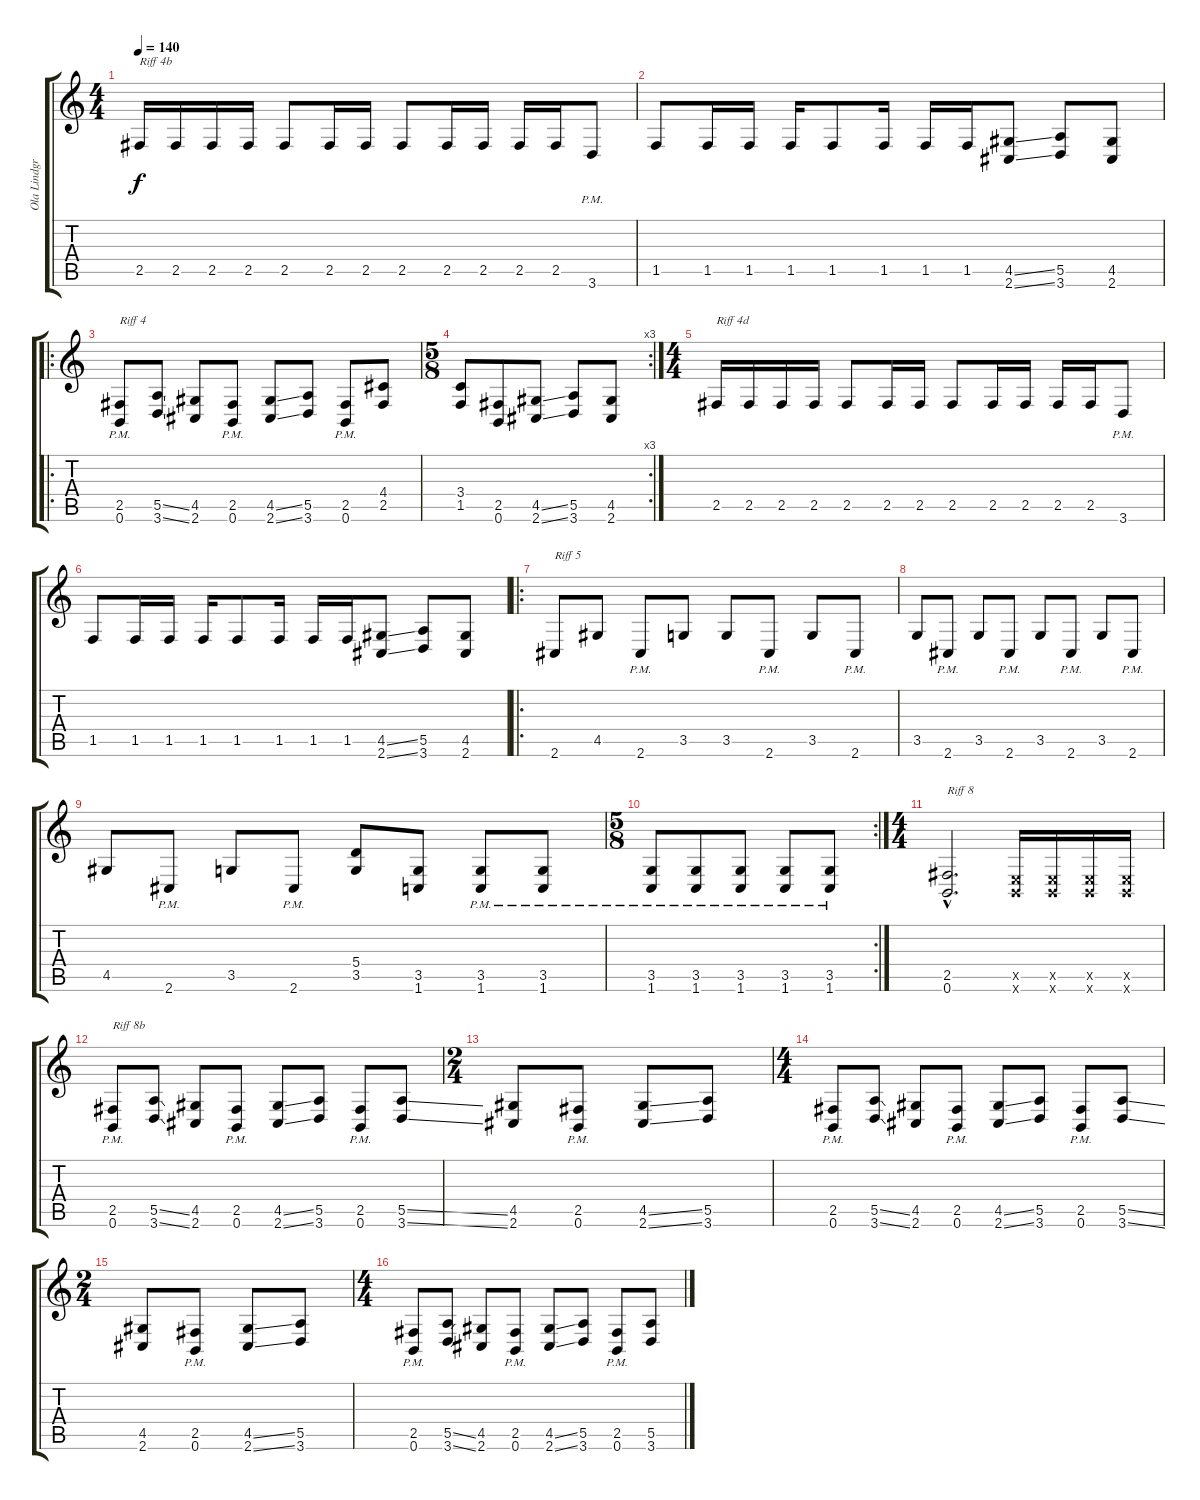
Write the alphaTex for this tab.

\track ("Ola Lindgren - Guitar I" "Ola Lindgr") {instrument overdrivenguitar}
\staff {score tabs}
\tuning (B3 G3 D3 A2 E2 B1) {hide}
\ts (4 4)
\tempo 140
\clef g2
\ks c
2.5.16{txt "Riff 4b" dy f} 2.5.16 2.5.16 2.5.16 2.5.8 2.5.16 2.5.16 2.5.8 2.5.16 2.5.16 2.5.16 2.5.16 3.6{pm}.8 |
1.5.8 1.5.16 1.5.16 1.5.16 1.5.8 1.5.16 1.5.16 1.5.16 (4.5{ss} 2.6{ss}).8 (5.5 3.6).8 (4.5 2.6).8 |
\ro
(2.5{pm} 0.6{pm}).8{txt "Riff 4"} (5.5{ss} 3.6{ss}).8 (4.5 2.6).8 (2.5{pm} 0.6{pm}).8 (4.5{ss} 2.6{ss}).8 (5.5 3.6).8 (2.5{pm} 0.6{pm}).8 (4.4 2.5).8 |
\rc 3
\ts (5 8)
(3.4 1.5).8 (2.5 0.6).8 (4.5{ss} 2.6{ss}).8 (5.5 3.6).8 (4.5 2.6).8 |
\ts (4 4)
2.5.16{txt "Riff 4d"} 2.5.16 2.5.16 2.5.16 2.5.8 2.5.16 2.5.16 2.5.8 2.5.16 2.5.16 2.5.16 2.5.16 3.6{pm}.8 |
1.5.8 1.5.16 1.5.16 1.5.16 1.5.8 1.5.16 1.5.16 1.5.16 (4.5{ss} 2.6{ss}).8 (5.5 3.6).8 (4.5 2.6).8 |
\ro
2.6.8{txt "Riff 5"} 4.5.8 2.6{pm}.8 3.5.8 3.5.8 2.6{pm}.8 3.5.8 2.6{pm}.8 |
3.5.8 2.6{pm}.8 3.5.8 2.6{pm}.8 3.5.8 2.6{pm}.8 3.5.8 2.6{pm}.8 |
4.5.8 2.6{pm}.8 3.5.8 2.6{pm}.8 (5.4 3.5).8 (3.5 1.6).8 (3.5{pm} 1.6{pm}).8 (3.5{pm} 1.6{pm}).8 |
\rc 2
\ts (5 8)
(3.5{pm} 1.6{pm}).8 (3.5{pm} 1.6{pm}).8 (3.5{pm} 1.6{pm}).8 (3.5{pm} 1.6{pm}).8 (3.5{pm} 1.6{pm}).8 |
\ts (4 4)
(2.5{hac} 0.6{hac}).2{d txt "Riff 8"} (0.5{x} 0.6{x}).16 (0.5{x} 0.6{x}).16 (0.5{x} 0.6{x}).16 (0.5{x} 0.6{x}).16 |
(2.5{pm} 0.6{pm}).8{txt "Riff 8b"} (5.5{ss} 3.6{ss}).8 (4.5 2.6).8 (2.5{pm} 0.6{pm}).8 (4.5{ss} 2.6{ss}).8 (5.5 3.6).8 (2.5{pm} 0.6{pm}).8 (5.5{ss} 3.6{ss}).8 |
\ts (2 4)
(4.5 2.6).8 (2.5{pm} 0.6{pm}).8 (4.5{ss} 2.6{ss}).8 (5.5 3.6).8 |
\ts (4 4)
(2.5{pm} 0.6{pm}).8 (5.5{ss} 3.6{ss}).8 (4.5 2.6).8 (2.5{pm} 0.6{pm}).8 (4.5{ss} 2.6{ss}).8 (5.5 3.6).8 (2.5{pm} 0.6{pm}).8 (5.5{ss} 3.6{ss}).8 |
\ts (2 4)
(4.5 2.6).8 (2.5{pm} 0.6{pm}).8 (4.5{ss} 2.6{ss}).8 (5.5 3.6).8 |
\ts (4 4)
(2.5{pm} 0.6{pm}).8 (5.5{ss} 3.6{ss}).8 (4.5 2.6).8 (2.5{pm} 0.6{pm}).8 (4.5{ss} 2.6{ss}).8 (5.5 3.6).8 (2.5{pm} 0.6{pm}).8 (5.5{ss} 3.6{ss}).8
